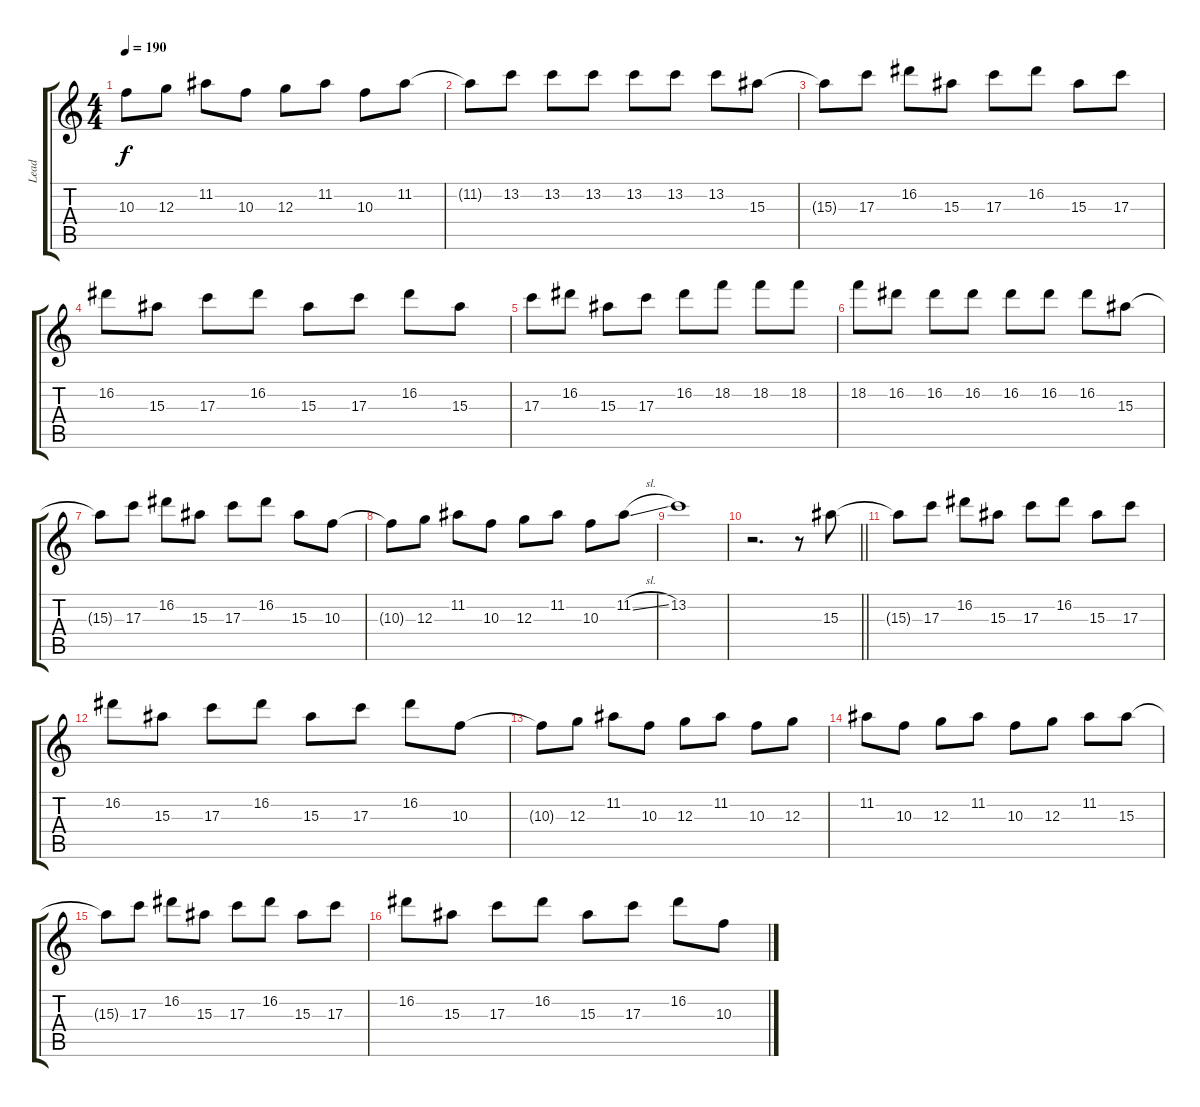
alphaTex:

\track ("Lead" "Lead") {instrument distortionguitar}
\staff {score tabs}
\tuning (E4 B3 G3 D3 A2 D2) {hide}
\ts (4 4)
\tempo 190
\clef g2
\ks c
10.3{t}.8{dy f} 12.3.8 11.2.8 10.3.8 12.3.8 11.2.8 10.3.8 11.2.8 |
11.2{t}.8 13.2.8 13.2.8 13.2.8 13.2.8 13.2.8 13.2.8 15.3.8 |
15.3{t}.8 17.3.8 16.2.8 15.3.8 17.3.8 16.2.8 15.3.8 17.3.8 |
16.2.8 15.3.8 17.3.8 16.2.8 15.3.8 17.3.8 16.2.8 15.3.8 |
17.3.8 16.2.8 15.3.8 17.3.8 16.2.8 18.2.8 18.2.8 18.2.8 |
18.2.8 16.2.8 16.2.8 16.2.8 16.2.8 16.2.8 16.2.8 15.3.8 |
15.3{t}.8 17.3.8 16.2.8 15.3.8 17.3.8 16.2.8 15.3.8 10.3.8 |
10.3{t}.8 12.3.8 11.2.8 10.3.8 12.3.8 11.2.8 10.3.8 11.2{sl}.8 |
13.2.1 |
\barLineRight lightlight
r.2{d} r.8 15.3.8 |
15.3{t}.8 17.3.8 16.2.8 15.3.8 17.3.8 16.2.8 15.3.8 17.3.8 |
16.2.8 15.3.8 17.3.8 16.2.8 15.3.8 17.3.8 16.2.8 10.3.8 |
10.3{t}.8 12.3.8 11.2.8 10.3.8 12.3.8 11.2.8 10.3.8 12.3.8 |
11.2.8 10.3.8 12.3.8 11.2.8 10.3.8 12.3.8 11.2.8 15.3.8 |
15.3{t}.8 17.3.8 16.2.8 15.3.8 17.3.8 16.2.8 15.3.8 17.3.8 |
16.2.8 15.3.8 17.3.8 16.2.8 15.3.8 17.3.8 16.2.8 10.3.8
